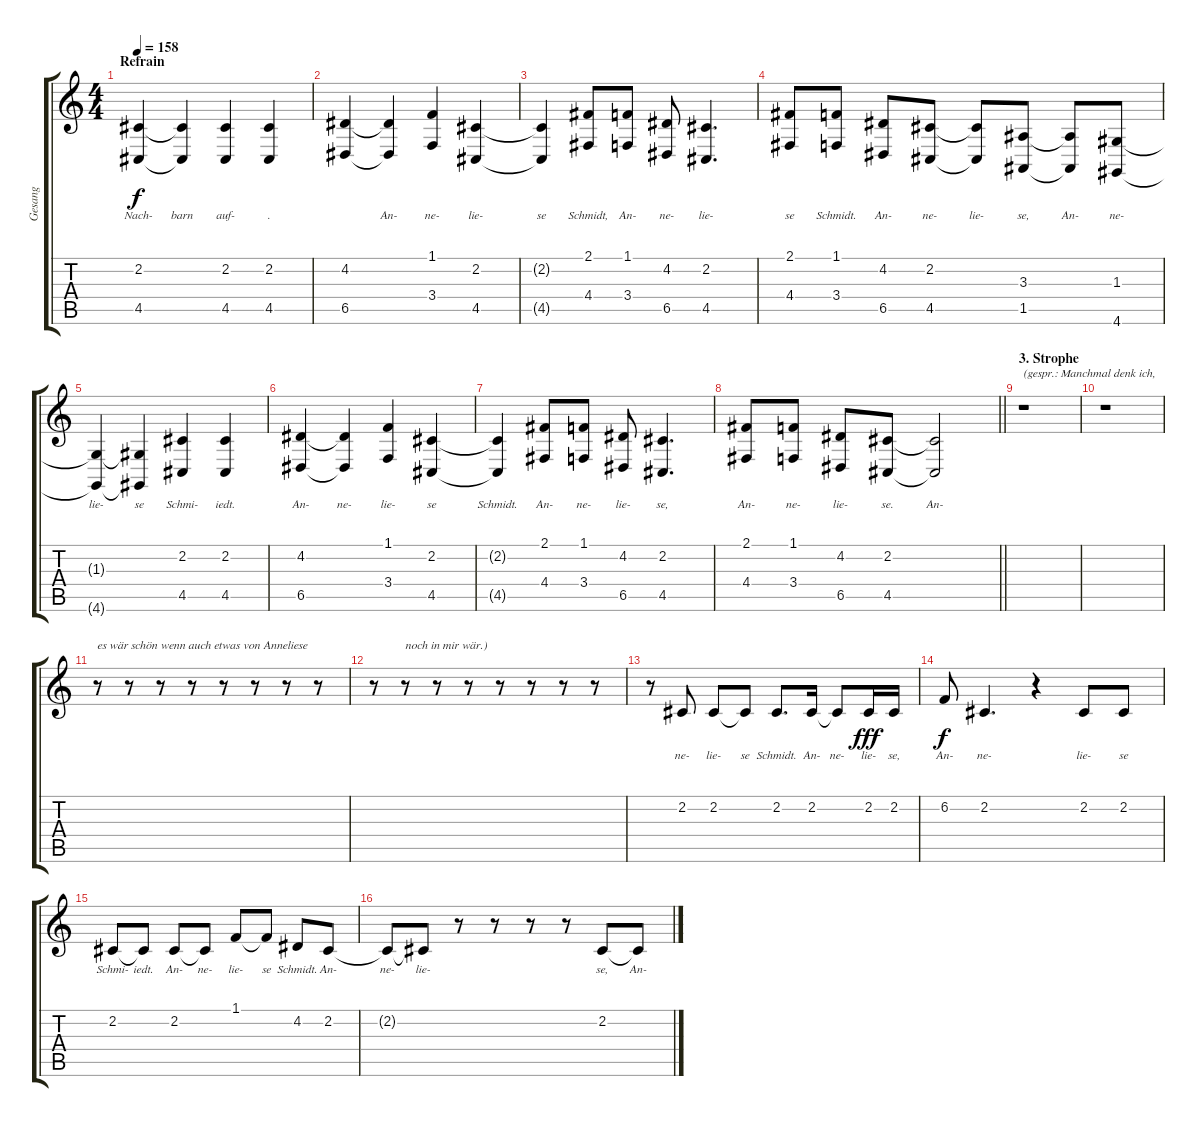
\track ("Gesang" "Gesang") {instrument lead2sawtooth}
\staff {score tabs}
\tuning (E4 B3 G3 D3 A2 E2) {hide}
\ts (4 4)
\section ("" "Refrain")
\tempo 158
\clef g2
\ks c
(2.2{t} 4.5{t}).4{lyrics (0 "Nach-") lyrics (1 "") lyrics (2 "") lyrics (3 "") lyrics (4 "") dy f} (2.2{t} 4.5{t}).4{lyrics (0 "barn") lyrics (1 "") lyrics (2 "") lyrics (3 "") lyrics (4 "")} (2.2 4.5).4{lyrics (0 "auf-") lyrics (1 "") lyrics (2 "") lyrics (3 "") lyrics (4 "")} (2.2 4.5).4{lyrics (0 ".") lyrics (1 "") lyrics (2 "") lyrics (3 "") lyrics (4 "")} |
(4.2 6.5).4{lyrics (0 "") lyrics (1 "") lyrics (2 "") lyrics (3 "") lyrics (4 "")} (4.2{t} 6.5{t}).4{lyrics (0 "An-") lyrics (1 "") lyrics (2 "") lyrics (3 "") lyrics (4 "")} (1.1 3.4).4{lyrics (0 "ne-") lyrics (1 "") lyrics (2 "") lyrics (3 "") lyrics (4 "")} (2.2 4.5).4{lyrics (0 "lie-") lyrics (1 "") lyrics (2 "") lyrics (3 "") lyrics (4 "")} |
(2.2{t} 4.5{t}).4{lyrics (0 "se") lyrics (1 "") lyrics (2 "") lyrics (3 "") lyrics (4 "")} (2.1 4.4).8{lyrics (0 "Schmidt,") lyrics (1 "") lyrics (2 "") lyrics (3 "") lyrics (4 "")} (1.1 3.4).8{lyrics (0 "An-") lyrics (1 "") lyrics (2 "") lyrics (3 "") lyrics (4 "")} (4.2 6.5).8{lyrics (0 "ne-") lyrics (1 "") lyrics (2 "") lyrics (3 "") lyrics (4 "")} (2.2 4.5).4{d lyrics (0 "lie-") lyrics (1 "") lyrics (2 "") lyrics (3 "") lyrics (4 "")} |
(2.1 4.4).8{lyrics (0 "se") lyrics (1 "") lyrics (2 "") lyrics (3 "") lyrics (4 "")} (1.1 3.4).8{lyrics (0 "Schmidt.") lyrics (1 "") lyrics (2 "") lyrics (3 "") lyrics (4 "")} (4.2 6.5).8{lyrics (0 "An-") lyrics (1 "") lyrics (2 "") lyrics (3 "") lyrics (4 "")} (2.2 4.5).8{lyrics (0 "ne-") lyrics (1 "") lyrics (2 "") lyrics (3 "") lyrics (4 "")} (2.2{t} 4.5{t}).8{lyrics (0 "lie-") lyrics (1 "") lyrics (2 "") lyrics (3 "") lyrics (4 "")} (3.3 1.5).8{lyrics (0 "se,") lyrics (1 "") lyrics (2 "") lyrics (3 "") lyrics (4 "")} (3.3{t} 1.5{t}).8{lyrics (0 "An-") lyrics (1 "") lyrics (2 "") lyrics (3 "") lyrics (4 "")} (1.3 4.6).8{lyrics (0 "ne-") lyrics (1 "") lyrics (2 "") lyrics (3 "") lyrics (4 "")} |
(1.3{t} 4.6{t}).4{lyrics (0 "lie-") lyrics (1 "") lyrics (2 "") lyrics (3 "") lyrics (4 "")} (1.3{t} 4.6{t}).4{lyrics (0 "se") lyrics (1 "") lyrics (2 "") lyrics (3 "") lyrics (4 "")} (2.2 4.5).4{lyrics (0 "Schmi-") lyrics (1 "") lyrics (2 "") lyrics (3 "") lyrics (4 "")} (2.2 4.5).4{lyrics (0 "iedt.") lyrics (1 "") lyrics (2 "") lyrics (3 "") lyrics (4 "")} |
(4.2 6.5).4{lyrics (0 "An-") lyrics (1 "") lyrics (2 "") lyrics (3 "") lyrics (4 "")} (4.2{t} 6.5{t}).4{lyrics (0 "ne-") lyrics (1 "") lyrics (2 "") lyrics (3 "") lyrics (4 "")} (1.1 3.4).4{lyrics (0 "lie-") lyrics (1 "") lyrics (2 "") lyrics (3 "") lyrics (4 "")} (2.2 4.5).4{lyrics (0 "se") lyrics (1 "") lyrics (2 "") lyrics (3 "") lyrics (4 "")} |
(2.2{t} 4.5{t}).4{lyrics (0 "Schmidt.") lyrics (1 "") lyrics (2 "") lyrics (3 "") lyrics (4 "")} (2.1 4.4).8{lyrics (0 "An-") lyrics (1 "") lyrics (2 "") lyrics (3 "") lyrics (4 "")} (1.1 3.4).8{lyrics (0 "ne-") lyrics (1 "") lyrics (2 "") lyrics (3 "") lyrics (4 "")} (4.2 6.5).8{lyrics (0 "lie-") lyrics (1 "") lyrics (2 "") lyrics (3 "") lyrics (4 "")} (2.2 4.5).4{d lyrics (0 "se,") lyrics (1 "") lyrics (2 "") lyrics (3 "") lyrics (4 "")} |
\barLineRight lightlight
(2.1 4.4).8{lyrics (0 "An-") lyrics (1 "") lyrics (2 "") lyrics (3 "") lyrics (4 "")} (1.1 3.4).8{lyrics (0 "ne-") lyrics (1 "") lyrics (2 "") lyrics (3 "") lyrics (4 "")} (4.2 6.5).8{lyrics (0 "lie-") lyrics (1 "") lyrics (2 "") lyrics (3 "") lyrics (4 "")} (2.2 4.5).8{lyrics (0 "se.") lyrics (1 "") lyrics (2 "") lyrics (3 "") lyrics (4 "")} (2.2{t} 4.5{t}).2{lyrics (0 "An-") lyrics (1 "") lyrics (2 "") lyrics (3 "") lyrics (4 "")} |
\section ("" "3. Strophe")
r.1{txt "(gespr.: Manchmal denk ich,"} |
r.1 |
r.8{txt "es wär schön wenn auch etwas von Anneliese"} r.8 r.8 r.8 r.8 r.8 r.8 r.8 |
r.8 r.8{txt "noch in mir wär.)"} r.8 r.8 r.8 r.8 r.8 r.8 |
r.8 2.2.8{lyrics (0 "ne-") lyrics (1 "") lyrics (2 "") lyrics (3 "") lyrics (4 "")} 2.2.8{lyrics (0 "lie-") lyrics (1 "") lyrics (2 "") lyrics (3 "") lyrics (4 "")} 2.2{t}.8{lyrics (0 "se") lyrics (1 "") lyrics (2 "") lyrics (3 "") lyrics (4 "")} 2.2.8{d lyrics (0 "Schmidt.") lyrics (1 "") lyrics (2 "") lyrics (3 "") lyrics (4 "")} 2.2.16{lyrics (0 "An-") lyrics (1 "") lyrics (2 "") lyrics (3 "") lyrics (4 "")} 2.2{t}.8{lyrics (0 "ne-") lyrics (1 "") lyrics (2 "") lyrics (3 "") lyrics (4 "")} 2.2.16{lyrics (0 "lie-") lyrics (1 "") lyrics (2 "") lyrics (3 "") lyrics (4 "") dy fff} 2.2.16{lyrics (0 "se,") lyrics (1 "") lyrics (2 "") lyrics (3 "") lyrics (4 "")} |
6.2.8{lyrics (0 "An-") lyrics (1 "") lyrics (2 "") lyrics (3 "") lyrics (4 "") dy f} 2.2.4{d lyrics (0 "ne-") lyrics (1 "") lyrics (2 "") lyrics (3 "") lyrics (4 "")} r.4 2.2.8{lyrics (0 "lie-") lyrics (1 "") lyrics (2 "") lyrics (3 "") lyrics (4 "")} 2.2.8{lyrics (0 "se") lyrics (1 "") lyrics (2 "") lyrics (3 "") lyrics (4 "")} |
2.2.8{lyrics (0 "Schmi-") lyrics (1 "") lyrics (2 "") lyrics (3 "") lyrics (4 "")} 2.2{t}.8{lyrics (0 "iedt.") lyrics (1 "") lyrics (2 "") lyrics (3 "") lyrics (4 "")} 2.2.8{lyrics (0 "An-") lyrics (1 "") lyrics (2 "") lyrics (3 "") lyrics (4 "")} 2.2{t}.8{lyrics (0 "ne-") lyrics (1 "") lyrics (2 "") lyrics (3 "") lyrics (4 "")} 1.1.8{lyrics (0 "lie-") lyrics (1 "") lyrics (2 "") lyrics (3 "") lyrics (4 "")} 1.1{t}.8{lyrics (0 "se") lyrics (1 "") lyrics (2 "") lyrics (3 "") lyrics (4 "")} 4.2.8{lyrics (0 "Schmidt.") lyrics (1 "") lyrics (2 "") lyrics (3 "") lyrics (4 "")} 2.2.8{lyrics (0 "An-") lyrics (1 "") lyrics (2 "") lyrics (3 "") lyrics (4 "")} |
2.2{t}.8{lyrics (0 "ne-") lyrics (1 "") lyrics (2 "") lyrics (3 "") lyrics (4 "")} 2.2{t}.8{lyrics (0 "lie-") lyrics (1 "") lyrics (2 "") lyrics (3 "") lyrics (4 "")} r.8 r.8 r.8 r.8 2.2.8{lyrics (0 "se,") lyrics (1 "") lyrics (2 "") lyrics (3 "") lyrics (4 "")} 2.2{t}.8{lyrics (0 "An-") lyrics (1 "") lyrics (2 "") lyrics (3 "") lyrics (4 "")}
